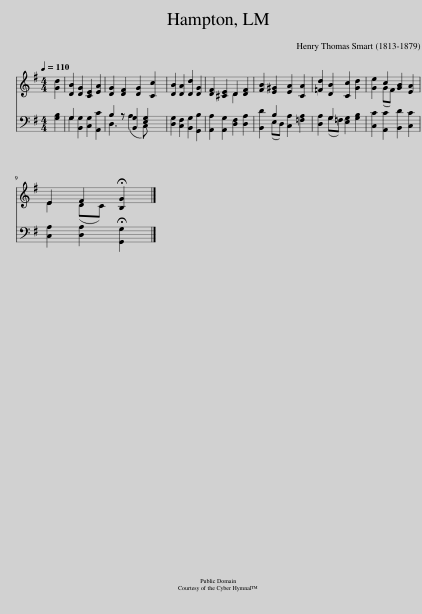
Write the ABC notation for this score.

X:1
%%score ( 1 2 ) ( 3 4 )
L:1/8
Q:1/4=110
M:4/4
I:linebreak $
K:G
V:1 treble
V:2 treble
V:3 bass
V:4 bass
V:1
 [Gd]2 | [DB]2 [DG]2 [CE]2 [EA]2 | [DG]2 [DF]2 [DG]2 [Cc]2 | [DB]2 [DA]2 [Dd]2 [DG]2 | [DF]2 [^CE]2 D2 [DF]2 | %5
 [FB]2 [E^G]2 [EA]2 [CA]2 | [=Fd]2 [DB]2 [Cc]2 [Gd]2 | [Ge]2 c2 [GB]2 [EA]2 |$ E2 F2 !fermata![B,G]2 |] %9
V:2
 x2 | x8 | x8 | x8 | x4 D2 x2 | %5
 x8 | x8 | x2 (GF) x4 |$ E2 (DC) x2 |] %9
V:3
 [G,B,]2 | G,2 [B,,G,]2 [C,G,]2 [A,,C]2 | B,2 z [B,,G,]2 [E,G,]2 x | [D,G,]2 [C,F,]2 [B,,G,]2 [G,,B,]2 | [A,,A,]2 [A,,G,]2 [D,F,]2 [D,A,]2 | %5
 [B,,D]2 B,2 [C,A,]2 [=F,A,]2 | [D,A,]2 G,2 [E,G,]2 [G,B,]2 | [C,C]2 [A,,C]2 [B,,D]2 [C,C]2 |$ [C,A,]2 [D,A,]2 !fermata![G,,G,]2 |] %9
V:4
 x2 | G,2 x6 | D,3 (A,2 C,) x2 | x8 | x8 | %5
 x2 (E,D,) x4 | x2 (G,=F,) x4 | x8 |$ x6 |] %9
